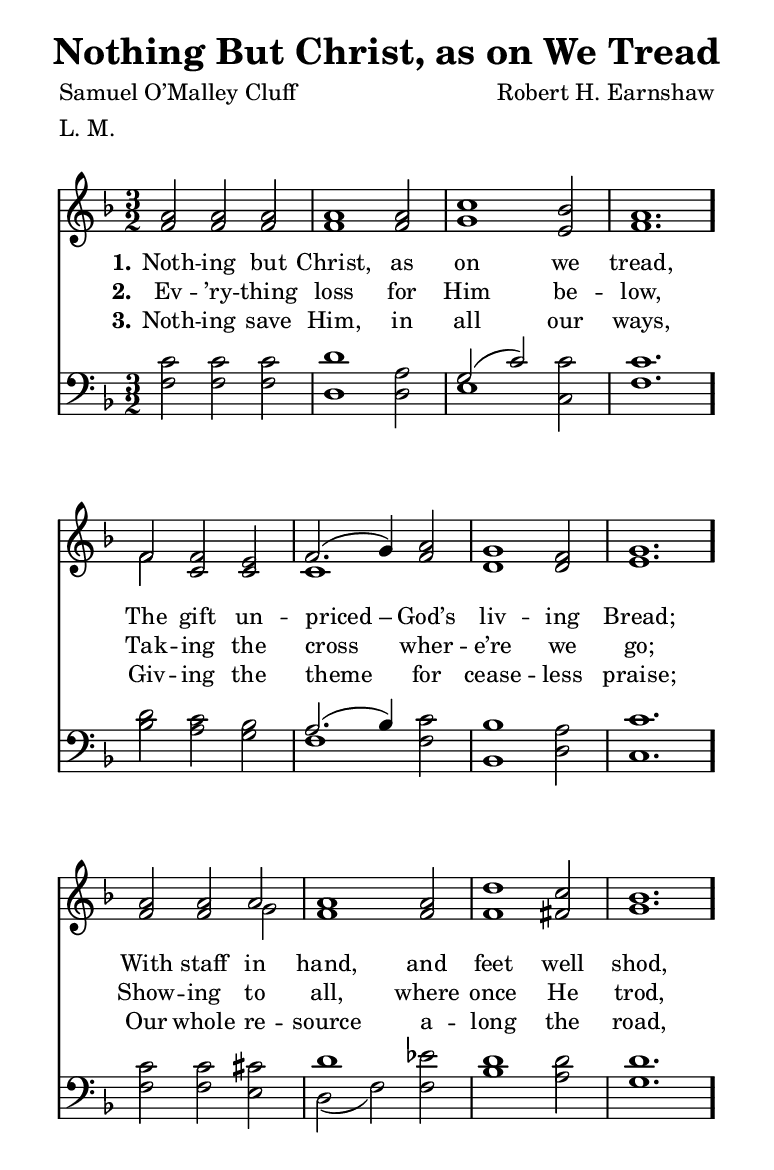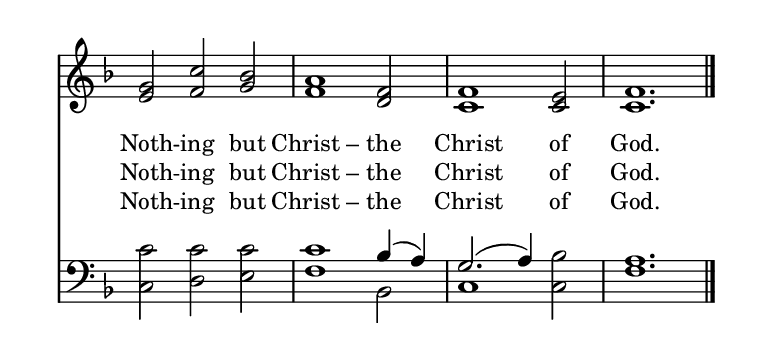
\include "common/global.ily"
\paper {
  \include "common/paper.ily"
  ragged-last-bottom = ##t
  systems-per-page = ##f
}

\header{
  hymnnumber = "179"
  title = "Nothing But Christ, as on We Tread"
  tunename = "Arizona"
  meter = "L. M."
  poet = "Samuel O’Malley Cluff" % see https://hymnary.org/text/nothing_but_christ_as_on_we_tread
  composer = "Robert H. Earnshaw" % see https://hymnary.org/tune/arizona_earnshaw
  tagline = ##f
}

global = {
  \include "common/overrides.ily"
  \override Staff.TimeSignature.style = #'numbered
  \time 3/2
  \override Score.MetronomeMark.transparent = ##t % hide all fermata changes too
  \tempo 2=100
  \key f \major
  \autoBeamOff
}

notesSoprano = {
\global
\relative c'' {

  a2 a a | a1 a2 | c1 bes2 | a1. |
  f2 f e | f2.( g4) a2 | g1 f2 | g1. |
  a2 a a | a1 a2 | d1 c2 | bes1. |
  g2 c bes | a1 f2 | f1 e2 | f1. |

  \bar "|."

}
}

notesAlto = {
\global
\relative e' {

  f2 f f | f1 f2 | g1 e2 | f1. |
  f2 c c | c1 f2 | d1 d2 | e1. |
  f2 f g | f1 f2 | f1 fis2 | g1. |
  e2 f g | f1 d2 | c1 c2 | c1. |

}
}

notesTenor = {
\global
\relative a {

  c2 c c | d1 a2 | g( c) c | c1. |
  d2 c bes | a2.( bes4) c2 | bes1 a2 | c1. |
  c2 c cis | d1 ees2 | d1 d2 | d1. |
  c2 c c | c1 bes4( a) | g2.( a4) bes2 | a1. |

}
}

notesBass = {
\global
\relative f {

  f2 f f | d1 d2 | e1 c2 | f1. |
  bes2 a g | f1 f2 | bes,1 d2 | c1. |
  f2 f e | d( f) f | bes1 a2 | g1. |
  c,2 d e | f1 bes,2 | c1 c2 | f1. |

}
}

wordsA = \lyricmode {
\set stanza = "1."

Noth -- ing but Christ, as on we tread, \bar "."
The gift un -- priced_– God’s liv -- ing Bread; \bar "."
With staff in hand, and feet well shod, \bar "."
Noth -- ing but Christ_– the Christ of God. \bar "."

}

wordsB = \lyricmode {
\set stanza = "2."

Ev -- ’ry -- thing loss for Him be -- low,
Tak -- ing the cross wher -- e’re we go;
Show -- ing to all, where once He trod,
Noth -- ing but Christ_– the Christ of God.

}

wordsC = \lyricmode {
\set stanza = "3."

Noth -- ing save Him, in all our ways,
Giv -- ing the theme for cease -- less praise;
Our whole re -- source a -- long the road,
Noth -- ing but Christ_– the Christ of God.

}

\score {
  \context ChoirStaff <<
    \context Staff = upper <<
      \set Staff.autoBeaming = ##f
      \set ChoirStaff.systemStartDelimiter = #'SystemStartBar
      \set ChoirStaff.printPartCombineTexts = ##f
      \partcombine #'(2 . 11) \notesSoprano \notesAlto
      \context NullVoice = sopranos { \voiceOne << \notesSoprano >> }
      \context Lyrics = one   \lyricsto sopranos \wordsA
      \context Lyrics = two   \lyricsto sopranos \wordsB
      \context Lyrics = three \lyricsto sopranos \wordsC
    >>
    \context Staff = men <<
      \set Staff.autoBeaming = ##f
      \clef bass
      \set ChoirStaff.printPartCombineTexts = ##f
      \partcombine #'(2 . 11) \notesTenor \notesBass
    >>
  >>
  \layout {
    \include "common/layout.ily"
  }
  #(cond ((ly:get-option 'eog-midi-permitted) #{ \midi{
    \include "common/midi.ily"
  } #}))
}

\version "2.19.49"  % necessary for upgrading to future LilyPond versions.

% vi:set et ts=2 sw=2 ai nocindent syntax=lilypond:
